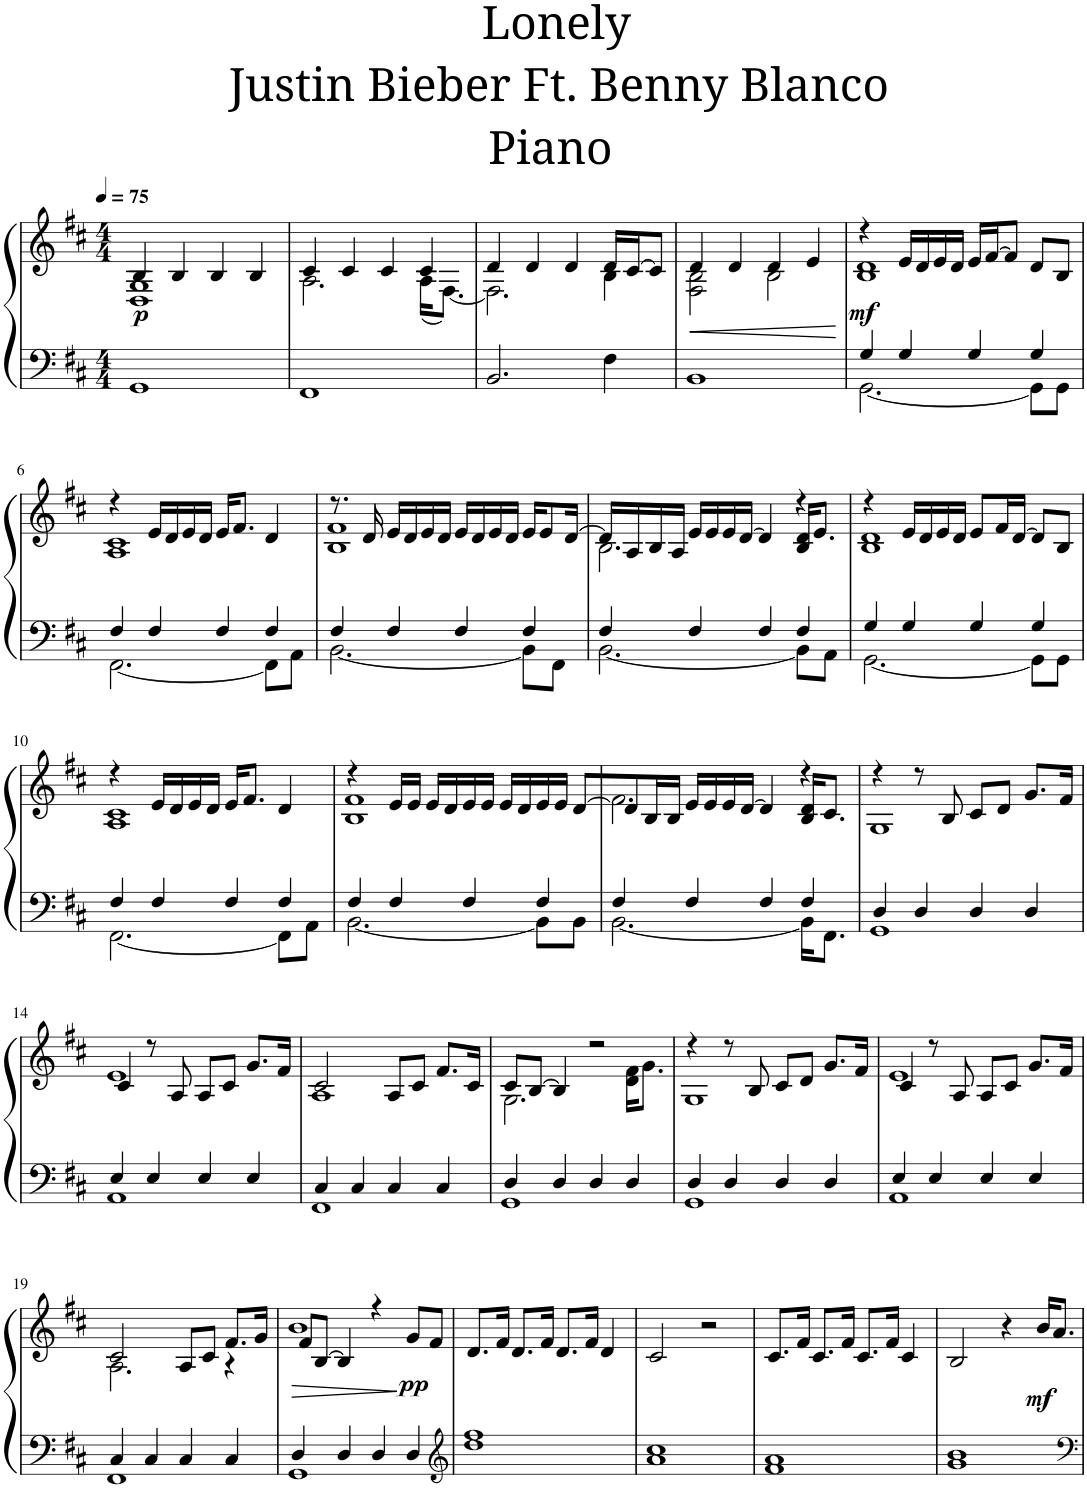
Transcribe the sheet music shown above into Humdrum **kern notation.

**kern	**kern	**dynam
*part1	*part1	*part1
*staff2	*staff1	*staff1/2
*I"Piano	*	*
*I'Pno.	*	*
*clefF4	*clefG2	*
*k[f#c#]	*k[f#c#]	*
*M4/4	*M4/4	*
*MM75	*MM75	*
=1	=1	=1
*	*^	*
!	!	!	!LO:DY:b
1GG	4B/	1D 1G	p
.	4B/	.	.
.	4B/	.	.
.	4B/	.	.
=2	=2	=2	=2
1FF#	4c#/	2.A\	.
.	4c#/	.	.
.	4c#/	.	.
.	4c#/	(16A\KL	.
.	.	[8.F#\J)	.
=3	=3	=3	=3
2.BB/	4d/	2.F#\]	.
.	4d/	.	.
.	4d/	.	.
4F#\	16d/LL	4B\	.
.	[16c#/J	.	.
.	8c#/J]	.	.
=4	=4	=4	=4
!	!	!	!LO:HP:b
1BB	4d/	2F#\ 2B\	<
.	4d/	.	.
.	4d/	2B\	.
.	4e/	.	.
*	*v	*v	*
.	.	[
=5	=5	=5
*^	*^	*
!	!	!	!	!LO:DY:b
4G/	[<2.GG\	4r	1B 1d	mf
4G/	.	16e/LL	.	.
.	.	16d/	.	.
.	.	16e/	.	.
.	.	16d/JJ	.	.
4G/	.	16e/LL	.	.
.	.	[16f#/J	.	.
.	.	8f#/J]	.	.
4G/	8GG\L]	8d/L	.	.
.	8GG\J	8B/J	.	.
!!LO:LB:g=z	!!
=6	=6	=6	=6	=6
4F#/	[<2.FF#\	4r	1A 1c#	.
4F#/	.	16e/LL	.	.
.	.	16d/	.	.
.	.	16e/	.	.
.	.	16d/JJ	.	.
4F#/	.	16e/KL	.	.
.	.	8.f#/J	.	.
4F#/	8FF#\L]	4d/	.	.
.	8AA\J	.	.	.
=7	=7	=7	=7	=7
4F#/	[<2.BB\	8.r	1B 1f#	.
.	.	16d/	.	.
4F#/	.	16e/LL	.	.
.	.	16d/	.	.
.	.	16e/	.	.
.	.	16d/JJ	.	.
4F#/	.	16e/LL	.	.
.	.	16d/	.	.
.	.	16e/	.	.
.	.	16d/JJ	.	.
4F#/	8BB\L]	16e/KL	.	.
.	.	8e/	.	.
.	8FF#\J	.	.	.
.	.	[>16d/Jk	.	.
=8	=8	=8	=8	=8
4F#/	[<2.BB\	16d/LL]	2.B\	.
.	.	16A/	.	.
.	.	16B/	.	.
.	.	16A/JJ	.	.
4F#/	.	16e/LL	.	.
.	.	16e/	.	.
.	.	16e/	.	.
.	.	[>16d/JJ	.	.
4F#/	.	4d/]	.	.
4F#/	8BB\L]	4r	16B/ 16d/KL	.
.	.	.	8.e/J	.
.	8AA\J	.	.	.
=9	=9	=9	=9	=9
4G/	[<2.GG\	4r	1B 1d	.
4G/	.	16e/LL	.	.
.	.	16d/	.	.
.	.	16e/	.	.
.	.	16d/JJ	.	.
4G/	.	8e/L	.	.
.	.	16f#/L	.	.
.	.	[>16d/JJ	.	.
4G/	8GG\L]	8d/L]	.	.
.	8GG\J	8B/J	.	.
!!LO:LB:g=z	!!
=10	=10	=10	=10	=10
4F#/	[<2.FF#\	4r	1A 1c#	.
4F#/	.	16e/LL	.	.
.	.	16d/	.	.
.	.	16e/	.	.
.	.	16d/JJ	.	.
4F#/	.	16e/KL	.	.
.	.	8.f#/J	.	.
4F#/	8FF#\L]	4d/	.	.
.	8AA\J	.	.	.
=11	=11	=11	=11	=11
4F#/	[<2.BB\	4r	1B 1f#	.
4F#/	.	16e/LL	.	.
.	.	16e/JJ	.	.
.	.	16e/LL	.	.
.	.	16d/	.	.
4F#/	.	16e/	.	.
.	.	16e/JJ	.	.
.	.	16e/LL	.	.
.	.	16d/	.	.
4F#/	8BB\L]	16e/	.	.
.	.	16e/JJ	.	.
.	8BB\J	[8d/L	.	.
=12	=12	=12	=12	=12
4F#/	[<2.BB\	8d/]	2.f#\	.
.	.	16B/L	.	.
.	.	16B/JJ	.	.
4F#/	.	16e/LL	.	.
.	.	16e/	.	.
.	.	16e/	.	.
.	.	[16d/JJ	.	.
4F#/	.	4d/]	.	.
4F#/	16BB\KL]	4r	16B/ 16d/KL	.
.	8.FF#\J	.	8.c#/J	.
=13	=13	=13	=13	=13
4D/	1GG	4r	1G	.
4D/	.	8r	.	.
.	.	8B/	.	.
4D/	.	8c#/L	.	.
.	.	8d/J	.	.
4D/	.	8.g/L	.	.
.	.	16f#/Jk	.	.
!!LO:LB:g=z	!!
=14	=14	=14	=14	=14
4E/	1AA	4c#/	1e	.
4E/	.	8r	.	.
.	.	8A/	.	.
4E/	.	8A/L	.	.
.	.	8c#/J	.	.
4E/	.	8.g/L	.	.
.	.	16f#/Jk	.	.
=15	=15	=15	=15	=15
4C#/	1FF#	2c#/	1A	.
4C#/	.	.	.	.
4C#/	.	8A/L	.	.
.	.	8c#/J	.	.
4C#/	.	8.f#/L	.	.
.	.	16c#/Jk	.	.
=16	=16	=16	=16	=16
4D/	1GG	8c#/L	2.G\	.
.	.	[8B/J	.	.
4D/	.	4B/]	.	.
4D/	.	2r	.	.
4D/	.	.	16d\ 16f#\KL	.
.	.	.	8.g\J	.
=17	=17	=17	=17	=17
4D/	1GG	4r	1G	.
4D/	.	8r	.	.
.	.	8B/	.	.
4D/	.	8c#/L	.	.
.	.	8d/J	.	.
4D/	.	8.g/L	.	.
.	.	16f#/Jk	.	.
=18	=18	=18	=18	=18
4E/	1AA	4c#/	1e	.
4E/	.	8r	.	.
.	.	8A/	.	.
4E/	.	8A/L	.	.
.	.	8c#/J	.	.
4E/	.	8.g/L	.	.
.	.	16f#/Jk	.	.
!!LO:LB:g=z	!!
=19	=19	=19	=19	=19
4C#/	1FF#	2c#/	2.A\	.
4C#/	.	.	.	.
4C#/	.	8A/L	.	.
.	.	8c#/J	.	.
4C#/	.	8.f#/L	4r	.
.	.	16g/Jk	.	.
=20	=20	=20	=20	=20
!	!	!	!	!LO:HP:b
4D/	1GG	8f#/L	1b	>
.	.	[8B/J	.	.
4D/	.	4B/]	.	.
4D/	.	4r	.	.
!	!	!	!	!LO:DY:n=1:b
4D/	.	8g/L	.	] pp
.	.	8f#/J	.	.
*v	*v	*	*	*
*	*v	*v	*
=21	=21	=21
*clefG2	*	*
1dd 1ff#	8.d/L	.
.	16f#/Jk	.
.	8.d/L	.
.	16f#/Jk	.
.	8.d/L	.
.	16f#/Jk	.
.	4d/	.
=22	=22	=22
1a 1cc#	2c#/	.
.	2r	.
=23	=23	=23
1f# 1a	8.c#/L	.
.	16f#/Jk	.
.	8.c#/L	.
.	16f#/Jk	.
.	8.c#/L	.
.	16f#/Jk	.
.	4c#/	.
=24	=24	=24
1g 1b	2B/	.
.	4r	.
!	!	!LO:DY:b
.	16b/KL	mf
.	8.a/J	.
=	=	=
*-	*-	*-
